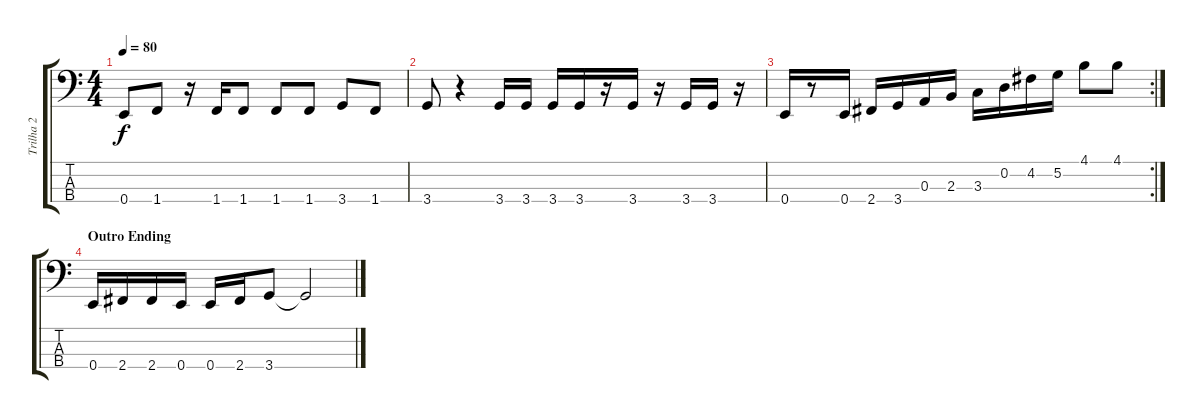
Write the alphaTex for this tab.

\track ("Trilha 2" "Trilha 2") {instrument electricbassfinger}
\staff {score tabs}
\tuning (G2 D2 A1 E1) {hide}
\ts (4 4)
\tempo 80
\clef f4
\ks c
0.4.8{dy f} 1.4.8 r.16 1.4.16 1.4.8 1.4.8 1.4.8 3.4.8 1.4.8 |
3.4.8 r.4 3.4.16 3.4.16 3.4.16 3.4.16 r.16 3.4.16 r.16 3.4.16 3.4.16 r.16 |
\rc 2
0.4.16 r.8 0.4.16 2.4.16 3.4.16 0.3.16 2.3.16 3.3.16 0.2.16 4.2.16 5.2.16 4.1.8 4.1.8 |
\section ("" "Outro Ending")
0.4.16 2.4.16 2.4.16 0.4.16 0.4.16 2.4.16 3.4.8 3.4{t}.2
